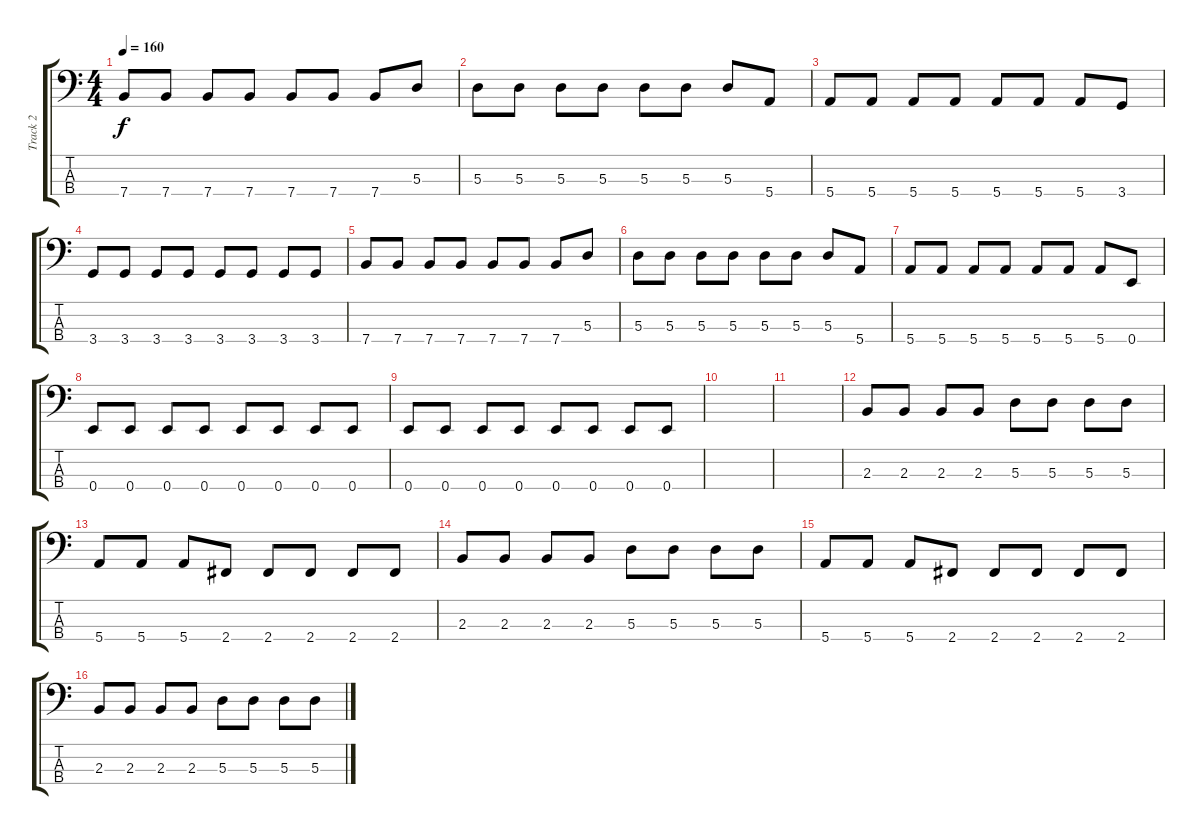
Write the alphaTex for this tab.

\track ("Track 2" "Track 2") {instrument electricbassfinger}
\staff {score tabs}
\tuning (G2 D2 A1 E1) {hide}
\ts (4 4)
\tempo 160
\clef f4
\ks c
7.4.8{dy f} 7.4.8 7.4.8 7.4.8 7.4.8 7.4.8 7.4.8 5.3.8 |
5.3.8 5.3.8 5.3.8 5.3.8 5.3.8 5.3.8 5.3.8 5.4.8 |
5.4.8 5.4.8 5.4.8 5.4.8 5.4.8 5.4.8 5.4.8 3.4.8 |
3.4.8 3.4.8 3.4.8 3.4.8 3.4.8 3.4.8 3.4.8 3.4.8 |
7.4.8 7.4.8 7.4.8 7.4.8 7.4.8 7.4.8 7.4.8 5.3.8 |
5.3.8 5.3.8 5.3.8 5.3.8 5.3.8 5.3.8 5.3.8 5.4.8 |
5.4.8 5.4.8 5.4.8 5.4.8 5.4.8 5.4.8 5.4.8 0.4.8 |
0.4.8 0.4.8 0.4.8 0.4.8 0.4.8 0.4.8 0.4.8 0.4.8 |
0.4.8 0.4.8 0.4.8 0.4.8 0.4.8 0.4.8 0.4.8 0.4.8 |
|
|
2.3.8 2.3.8 2.3.8 2.3.8 5.3.8 5.3.8 5.3.8 5.3.8 |
5.4.8 5.4.8 5.4.8 2.4.8 2.4.8 2.4.8 2.4.8 2.4.8 |
2.3.8 2.3.8 2.3.8 2.3.8 5.3.8 5.3.8 5.3.8 5.3.8 |
5.4.8 5.4.8 5.4.8 2.4.8 2.4.8 2.4.8 2.4.8 2.4.8 |
2.3.8 2.3.8 2.3.8 2.3.8 5.3.8 5.3.8 5.3.8 5.3.8
